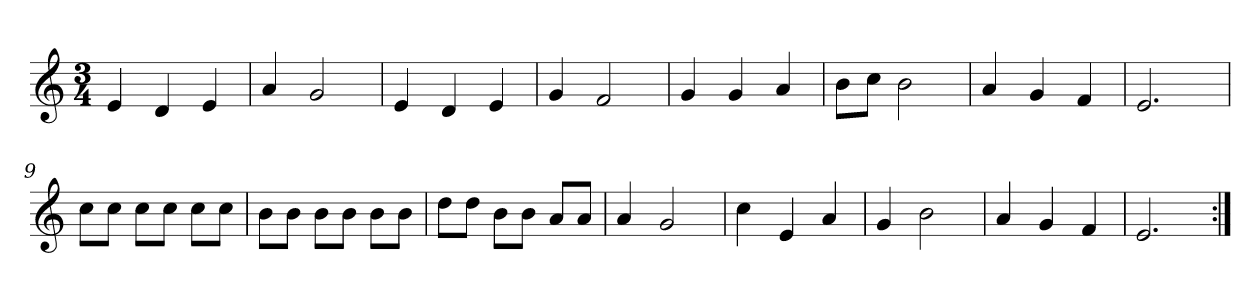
**kern
*part1
*staff1
*clefG2
*k[]
*C:
*M3/4
*MM120
=1
4e
4d
4e
=2
4a
2g
=3
4e
4d
4e
=4
4g
2f
=5
4g
4g
4a
=6
8b\L
8cc\J
2b
=7
4a
4g
4f
=8
2.e
=9
8cc\L
8cc\J
8cc\L
8cc\J
8cc\L
8cc\J
=10
8b\L
8b\J
8b\L
8b\J
8b\L
8b\J
=11
8dd\L
8dd\J
8b\L
8b\J
8a/L
8a/J
=12
4a
2g
=13
4cc
4e
4a
=14
4g
2b
=15
4a
4g
4f
=16
2.e
=:|!
*-
